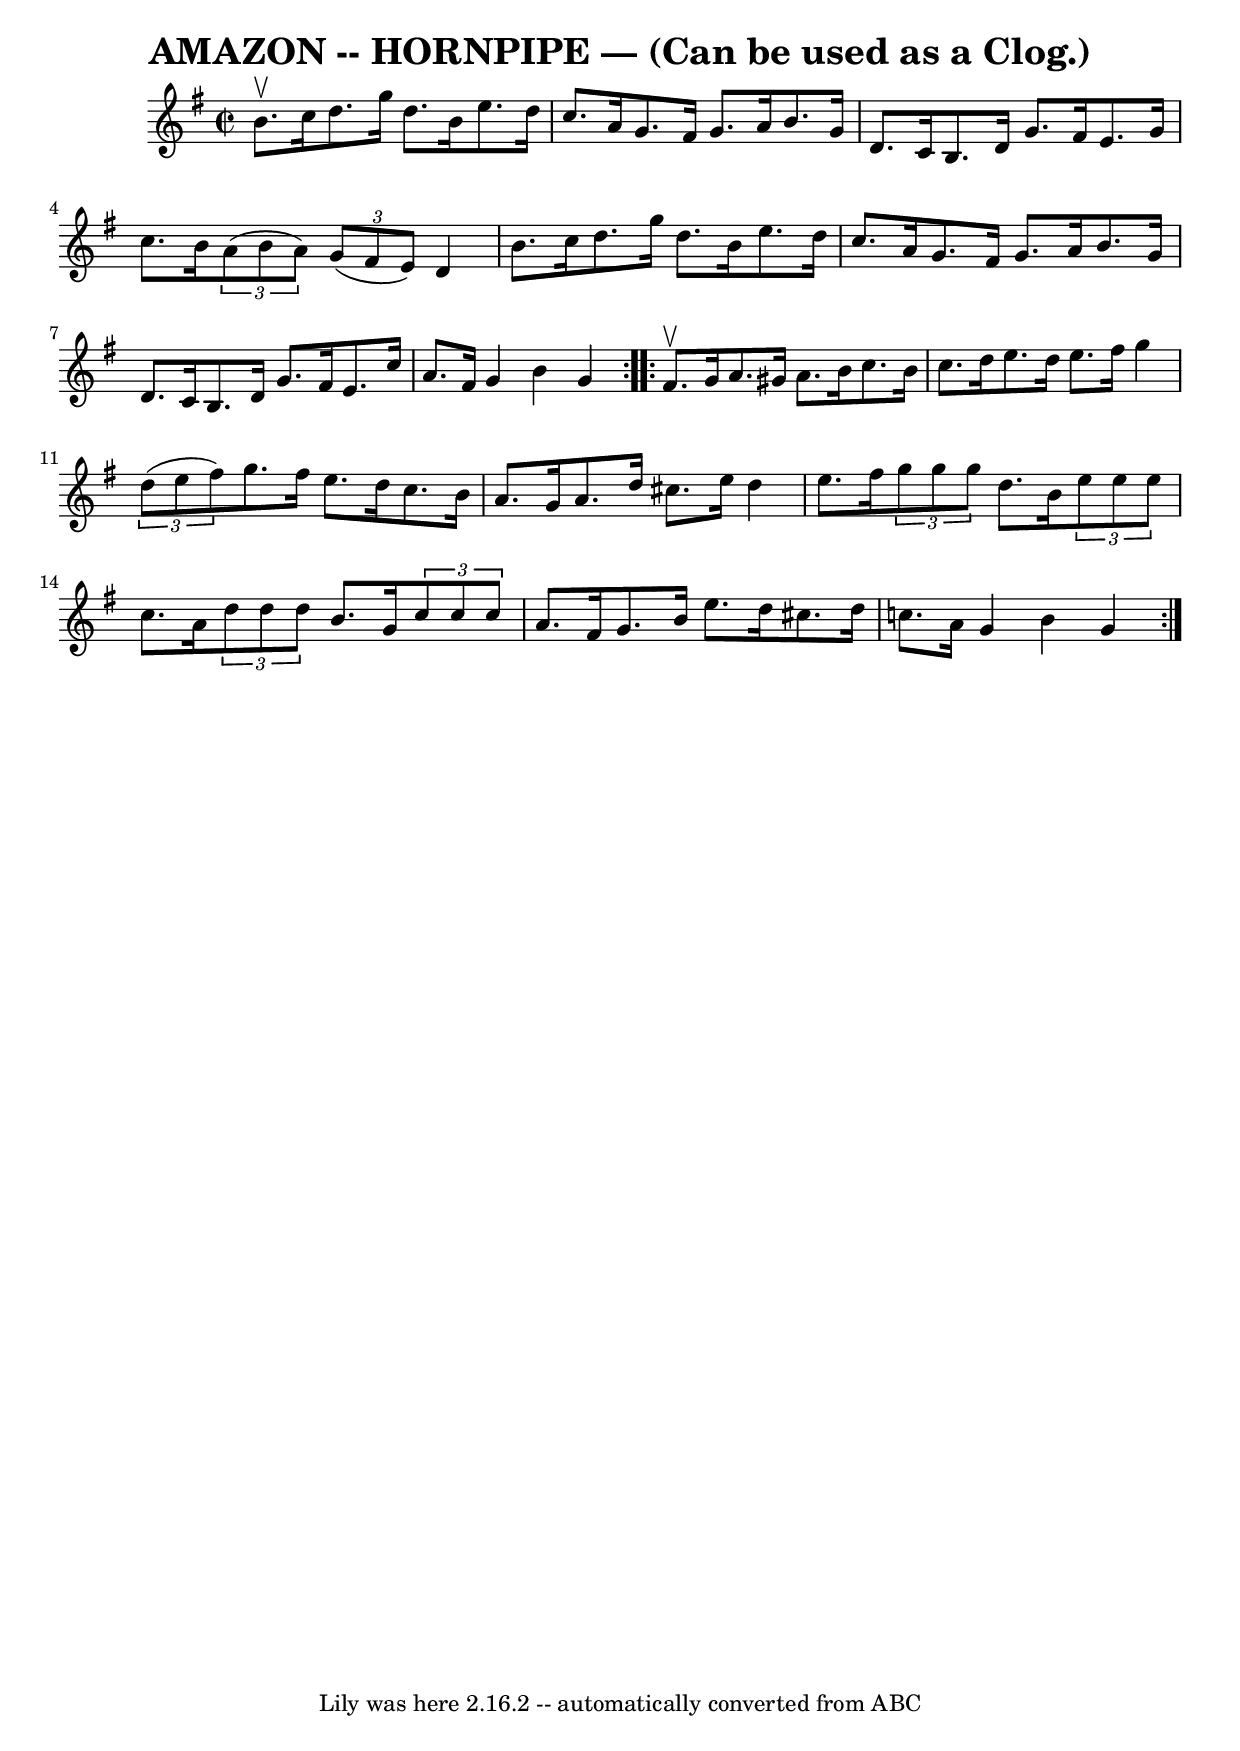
\version "2.16.2"
\include "Mammoth.ily"
\header {
  %% book = "Ryan's Mammoth Collection of Fiddle Tunes"
  crossRefNumber = "1"
  footnotes = ""
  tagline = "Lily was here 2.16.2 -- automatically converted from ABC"
  title = "AMAZON -- HORNPIPE — (Can be used as a Clog.)"

}
voicedefault =  {



  \repeat volta 2 {

    \override Staff.TimeSignature #'style = #'C
    \time 2/2 
    \key g \major     b'8.^\upbow c''16         |
    d''8.         g''16 d''8. b'16 e''8. d''16 c''8. a'16     |
    g'8.         fis'16 g'8. a'16 b'8. g'16 d'8. c'16     |
    b8.         d'16 g'8. fis'16 e'8. g'16 c''8. b'16     |
    
    \times 2/3 { a'8 (b'8 a'8) 
	       }   \times 2/3 { g'8 (fis'8 e'8  
				)  			      } d'4 b'8. c''16    |  |
    d''8. g''16 d''8.       b'16 e''8. d''16 c''8. a'16     |
    g'8. fis'16 g'8.       a'16 b'8. g'16 d'8. c'16     |
    b8. d'16 g'8.         fis'16 e'8. c''16 a'8. fis'16     |
    g'4 b'4 g'4    
  }  
  
  \repeat volta 2 {     fis'8.^\upbow g'16         |
    a'8. gis'16        a'8. b'16 c''8. b'16 c''8. d''16     |
    e''8. d''16   
    e''8. fis''16 g''4    \times 2/3 { d''8 (e''8 fis''8)  				     }     |
    g''8. fis''16 e''8. d''16 c''8. b'16 a'8. g'16   |
    a'8. d''16 cis''8. e''16 d''4 e''8. fis''16     | |
    \times 2/3 { g''8 g''8 g''8  
	       } d''8. b'16  
    \times 2/3 { e''8 e''8 e''8   	       } c''8. a'16     |
    
    \times 2/3 { d''8 d''8 d''8  
	       } b'8. g'16    \times 2/3 { c''8    
					   c''8 c''8   					 } a'8. fis'16     |
    g'8. b'16 e''8. d''16        cis''8. d''16 c''!8. a'16     |
    g'4 b'4 g'4    
  }   

}

\score{
  <<

    \context Staff="default"
    {
      \voicedefault 
      
    }

  >>
  \layout {
    
  }
  \midi {
  }

}
